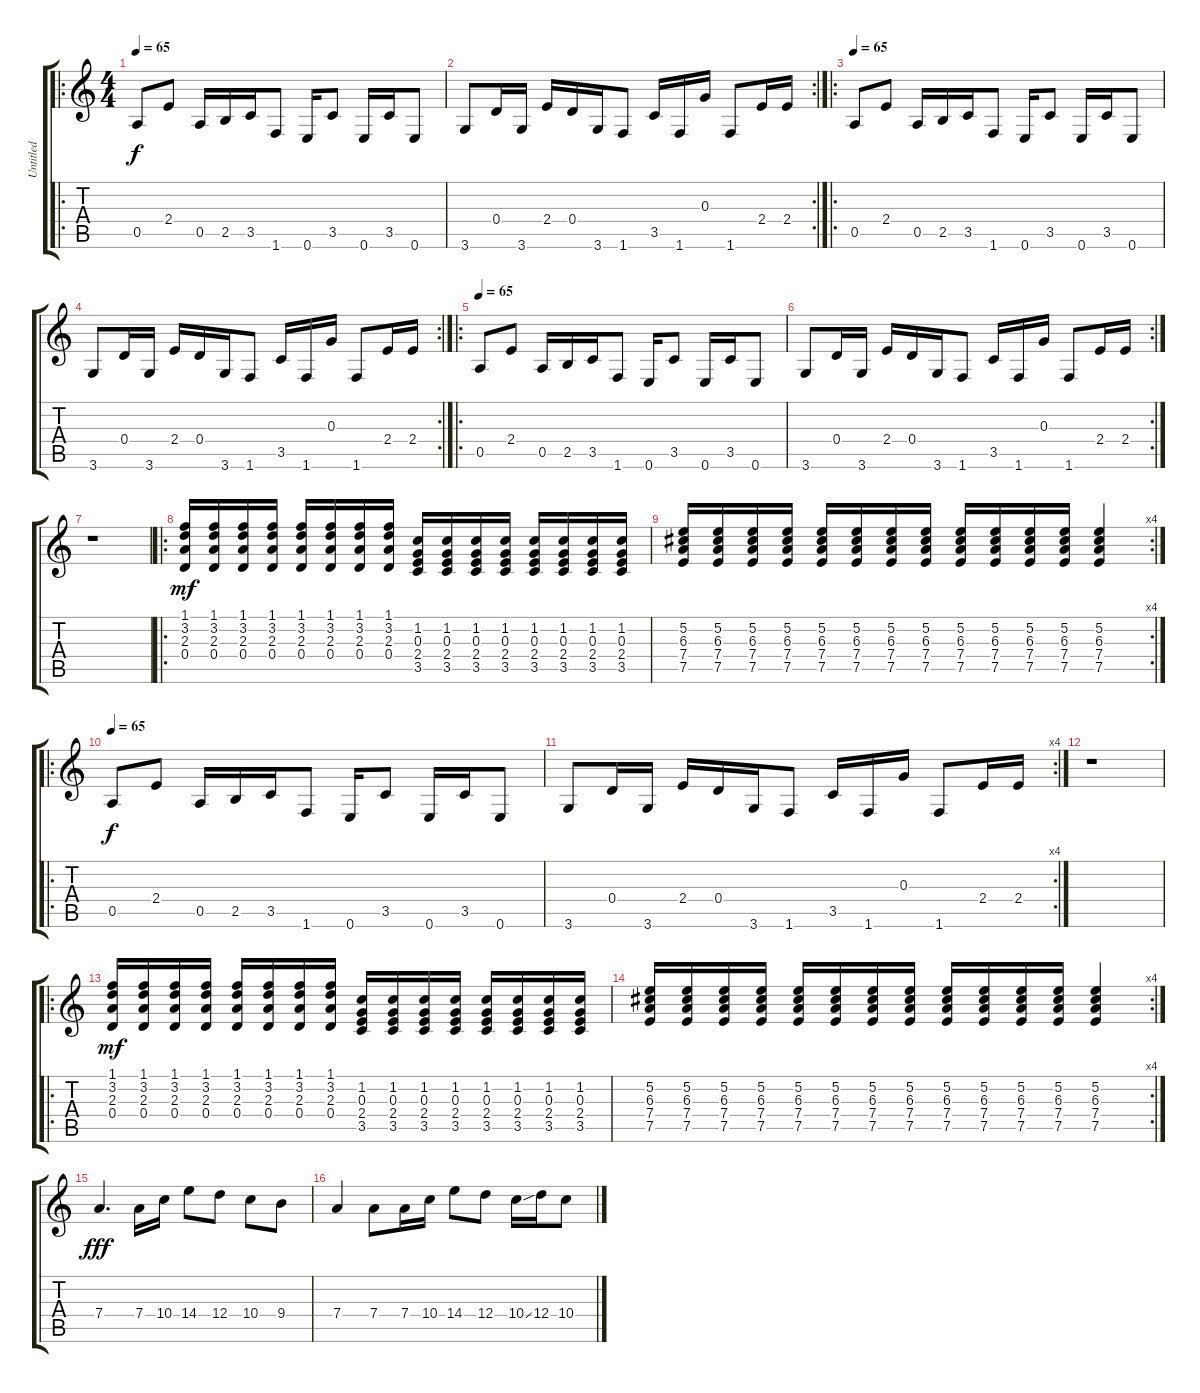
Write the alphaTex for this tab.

\track ("Untitled" "Untitled") {instrument overdrivenguitar}
\staff {score tabs}
\tuning (E4 B3 G3 D3 A2 E2) {hide}
\ro
\ts (4 4)
\tempo 65
\clef g2
\ks c
0.5.8{dy f instrument overdrivenguitar} 2.4.8 0.5.16 2.5.16 3.5.16 1.6.8 0.6.16 3.5.8 0.6.16 3.5.16 0.6.8 |
\rc 2
3.6.8 0.4.16 3.6.16 2.4.16 0.4.16 3.6.16 1.6.8 3.5.16 1.6.16 0.3.16 1.6.8 2.4.16 2.4.16 |
\ro
\tempo 65
0.5.8 2.4.8 0.5.16 2.5.16 3.5.16 1.6.8 0.6.16 3.5.8 0.6.16 3.5.16 0.6.8 |
\rc 2
3.6.8 0.4.16 3.6.16 2.4.16 0.4.16 3.6.16 1.6.8 3.5.16 1.6.16 0.3.16 1.6.8 2.4.16 2.4.16 |
\ro
\tempo 65
0.5.8 2.4.8 0.5.16 2.5.16 3.5.16 1.6.8 0.6.16 3.5.8 0.6.16 3.5.16 0.6.8 |
\rc 2
3.6.8 0.4.16 3.6.16 2.4.16 0.4.16 3.6.16 1.6.8 3.5.16 1.6.16 0.3.16 1.6.8 2.4.16 2.4.16 |
r.1 |
\ro
(1.1 3.2 2.3 0.4).16{dy mf} (1.1 3.2 2.3 0.4).16 (1.1 3.2 2.3 0.4).16 (1.1 3.2 2.3 0.4).16 (1.1 3.2 2.3 0.4).16 (1.1 3.2 2.3 0.4).16 (1.1 3.2 2.3 0.4).16 (1.1 3.2 2.3 0.4).16 (1.2 0.3 2.4 3.5).16 (1.2 0.3 2.4 3.5).16 (1.2 0.3 2.4 3.5).16 (1.2 0.3 2.4 3.5).16 (1.2 0.3 2.4 3.5).16 (1.2 0.3 2.4 3.5).16 (1.2 0.3 2.4 3.5).16 (1.2 0.3 2.4 3.5).16 |
\rc 4
(5.2 6.3 7.4 7.5).16 (5.2 6.3 7.4 7.5).16 (5.2 6.3 7.4 7.5).16 (5.2 6.3 7.4 7.5).16 (5.2 6.3 7.4 7.5).16 (5.2 6.3 7.4 7.5).16 (5.2 6.3 7.4 7.5).16 (5.2 6.3 7.4 7.5).16 (5.2 6.3 7.4 7.5).16 (5.2 6.3 7.4 7.5).16 (5.2 6.3 7.4 7.5).16 (5.2 6.3 7.4 7.5).16 (5.2 6.3 7.4 7.5).4 |
\ro
\tempo 65
0.5.8{dy f} 2.4.8 0.5.16 2.5.16 3.5.16 1.6.8 0.6.16 3.5.8 0.6.16 3.5.16 0.6.8 |
\rc 4
3.6.8 0.4.16 3.6.16 2.4.16 0.4.16 3.6.16 1.6.8 3.5.16 1.6.16 0.3.16 1.6.8 2.4.16 2.4.16 |
r.1 |
\ro
(1.1 3.2 2.3 0.4).16{dy mf} (1.1 3.2 2.3 0.4).16 (1.1 3.2 2.3 0.4).16 (1.1 3.2 2.3 0.4).16 (1.1 3.2 2.3 0.4).16 (1.1 3.2 2.3 0.4).16 (1.1 3.2 2.3 0.4).16 (1.1 3.2 2.3 0.4).16 (1.2 0.3 2.4 3.5).16 (1.2 0.3 2.4 3.5).16 (1.2 0.3 2.4 3.5).16 (1.2 0.3 2.4 3.5).16 (1.2 0.3 2.4 3.5).16 (1.2 0.3 2.4 3.5).16 (1.2 0.3 2.4 3.5).16 (1.2 0.3 2.4 3.5).16 |
\rc 4
(5.2 6.3 7.4 7.5).16 (5.2 6.3 7.4 7.5).16 (5.2 6.3 7.4 7.5).16 (5.2 6.3 7.4 7.5).16 (5.2 6.3 7.4 7.5).16 (5.2 6.3 7.4 7.5).16 (5.2 6.3 7.4 7.5).16 (5.2 6.3 7.4 7.5).16 (5.2 6.3 7.4 7.5).16 (5.2 6.3 7.4 7.5).16 (5.2 6.3 7.4 7.5).16 (5.2 6.3 7.4 7.5).16 (5.2 6.3 7.4 7.5).4 |
7.4.4{d dy fff} 7.4.16 10.4.16 14.4.8 12.4.8 10.4.8 9.4.8 |
7.4.4 7.4.8 7.4.16 10.4.16 14.4.8 12.4.8 10.4{ss}.16 12.4.16 10.4.8
